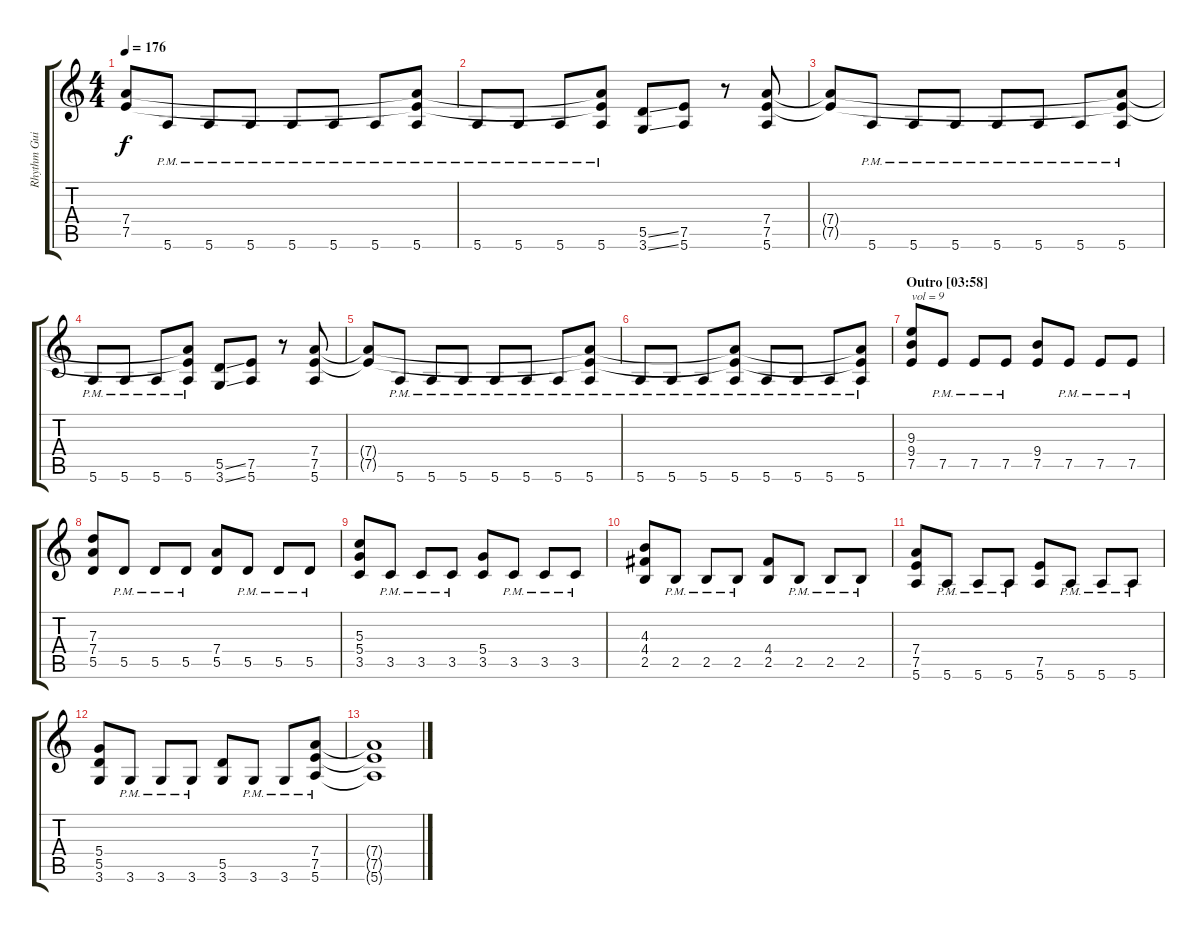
\track ("Rhythm Guitar" "Rhythm Gui") {instrument distortionguitar}
\staff {score tabs}
\tuning (E4 B3 G3 D3 A2 E2) {hide}
\ts (4 4)
\tempo 176
\clef g2
\ks c
(7.4{t} 7.5{t}).8{dy f} 5.6{pm}.8 5.6{pm}.8 5.6{pm}.8 5.6{pm}.8 5.6{pm}.8 5.6{pm}.8 (7.4{t} 7.5{t} 5.6{pm}).8 |
5.6{pm}.8 5.6{pm}.8 5.6{pm}.8 (7.4{t} 7.5{t} 5.6{pm}).8 (5.5{ss} 3.6{ss}).8 (7.5 5.6).8 r.8 (7.4 7.5 5.6).8 |
(7.4{t} 7.5{t}).8 5.6{pm}.8 5.6{pm}.8 5.6{pm}.8 5.6{pm}.8 5.6{pm}.8 5.6{pm}.8 (7.4{t} 7.5{t} 5.6{pm}).8 |
5.6{pm}.8 5.6{pm}.8 5.6{pm}.8 (7.4{t} 7.5{t} 5.6{pm}).8 (5.5{ss} 3.6{ss}).8 (7.5 5.6).8 r.8 (7.4 7.5 5.6).8 |
(7.4{t} 7.5{t}).8 5.6{pm}.8 5.6{pm}.8 5.6{pm}.8 5.6{pm}.8 5.6{pm}.8 5.6{pm}.8 (7.4{t} 7.5{t} 5.6{pm}).8 |
5.6{pm}.8 5.6{pm}.8 5.6{pm}.8 (7.4{t} 7.5{t} 5.6{pm}).8 5.6{pm}.8 5.6{pm}.8 5.6{pm}.8 (7.4{t} 7.5{t} 5.6{pm}).8 |
\section ("" "Outro [03:58]")
(9.3 9.4 7.5).8{txt "vol = 9" volume 9} 7.5{pm}.8 7.5{pm}.8 7.5{pm}.8 (9.4 7.5).8 7.5{pm}.8 7.5{pm}.8 7.5{pm}.8 |
(7.3 7.4 5.5).8 5.5{pm}.8 5.5{pm}.8 5.5{pm}.8 (7.4 5.5).8 5.5{pm}.8 5.5{pm}.8 5.5{pm}.8 |
(5.3 5.4 3.5).8 3.5{pm}.8 3.5{pm}.8 3.5{pm}.8 (5.4 3.5).8 3.5{pm}.8 3.5{pm}.8 3.5{pm}.8 |
(4.3 4.4 2.5).8 2.5{pm}.8 2.5{pm}.8 2.5{pm}.8 (4.4 2.5).8 2.5{pm}.8 2.5{pm}.8 2.5{pm}.8 |
(7.4 7.5 5.6).8 5.6{pm}.8 5.6{pm}.8 5.6{pm}.8 (7.5 5.6).8 5.6{pm}.8 5.6{pm}.8 5.6{pm}.8 |
(5.4 5.5 3.6).8 3.6{pm}.8 3.6{pm}.8 3.6{pm}.8 (5.5 3.6).8 3.6{pm}.8 3.6{pm}.8 (7.4 7.5 5.6{pm}).8 |
(7.4{t} 7.5{t} 5.6{t}).1
